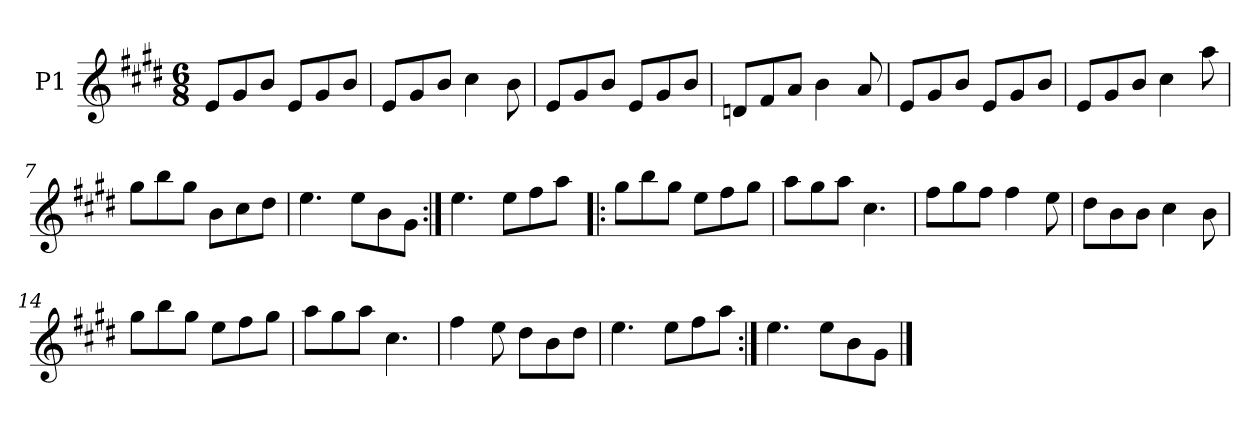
**kern
*part1
*staff1
*I"P1
!!LO:PB:g=z
*clefG2
*k[f#c#g#d#]
*E:
*M6/8
=1
8ei/L
8g#i/
8bi/J
8ei/L
8g#i/
8bi/J
=2
8ei/L
8g#i/
8bi/J
4cc#i\
8bi\
=3
8ei/L
8g#i/
8bi/J
8ei/L
8g#i/
8bi/J
=4
8dni/L
8f#i/
8ai/J
4bi\
8ai/
!!LO:LB:g=z
=5
8ei/L
8g#i/
8bi/J
8ei/L
8g#i/
8bi/J
=6
8ei/L
8g#i/
8bi/J
4cc#i\
8aai\
=7
8gg#i\L
8bbi\
8gg#i\J
8bi\L
8cc#i\
8dd#i\J
=8
4.eei\
8eei\L
8bi\
8g#i\J
=9:|!
4.eei\
8eei\L
8ff#i\
8aai\J
!!LO:LB:g=z
=10!|:
8gg#i\L
8bbi\
8gg#i\J
8eei\L
8ff#i\
8gg#i\J
=11
8aai\L
8gg#i\
8aai\J
4.cc#i\
=12
8ff#i\L
8gg#i\
8ff#i\J
4ff#i\
8eei\
=13
8dd#i\L
8bi\
8bi\J
4cc#i\
8bi\
!!LO:LB:g=z
=14
8gg#i\L
8bbi\
8gg#i\J
8eei\L
8ff#i\
8gg#i\J
=15
8aai\L
8gg#i\
8aai\J
4.cc#i\
=16
4ff#i\
8eei\
8dd#i\L
8bi\
8dd#i\J
=17
4.eei\
8eei\L
8ff#i\
8aai\J
=18:|!
4.eei\
8eei\L
8bi\
8g#i\J
==
*-
